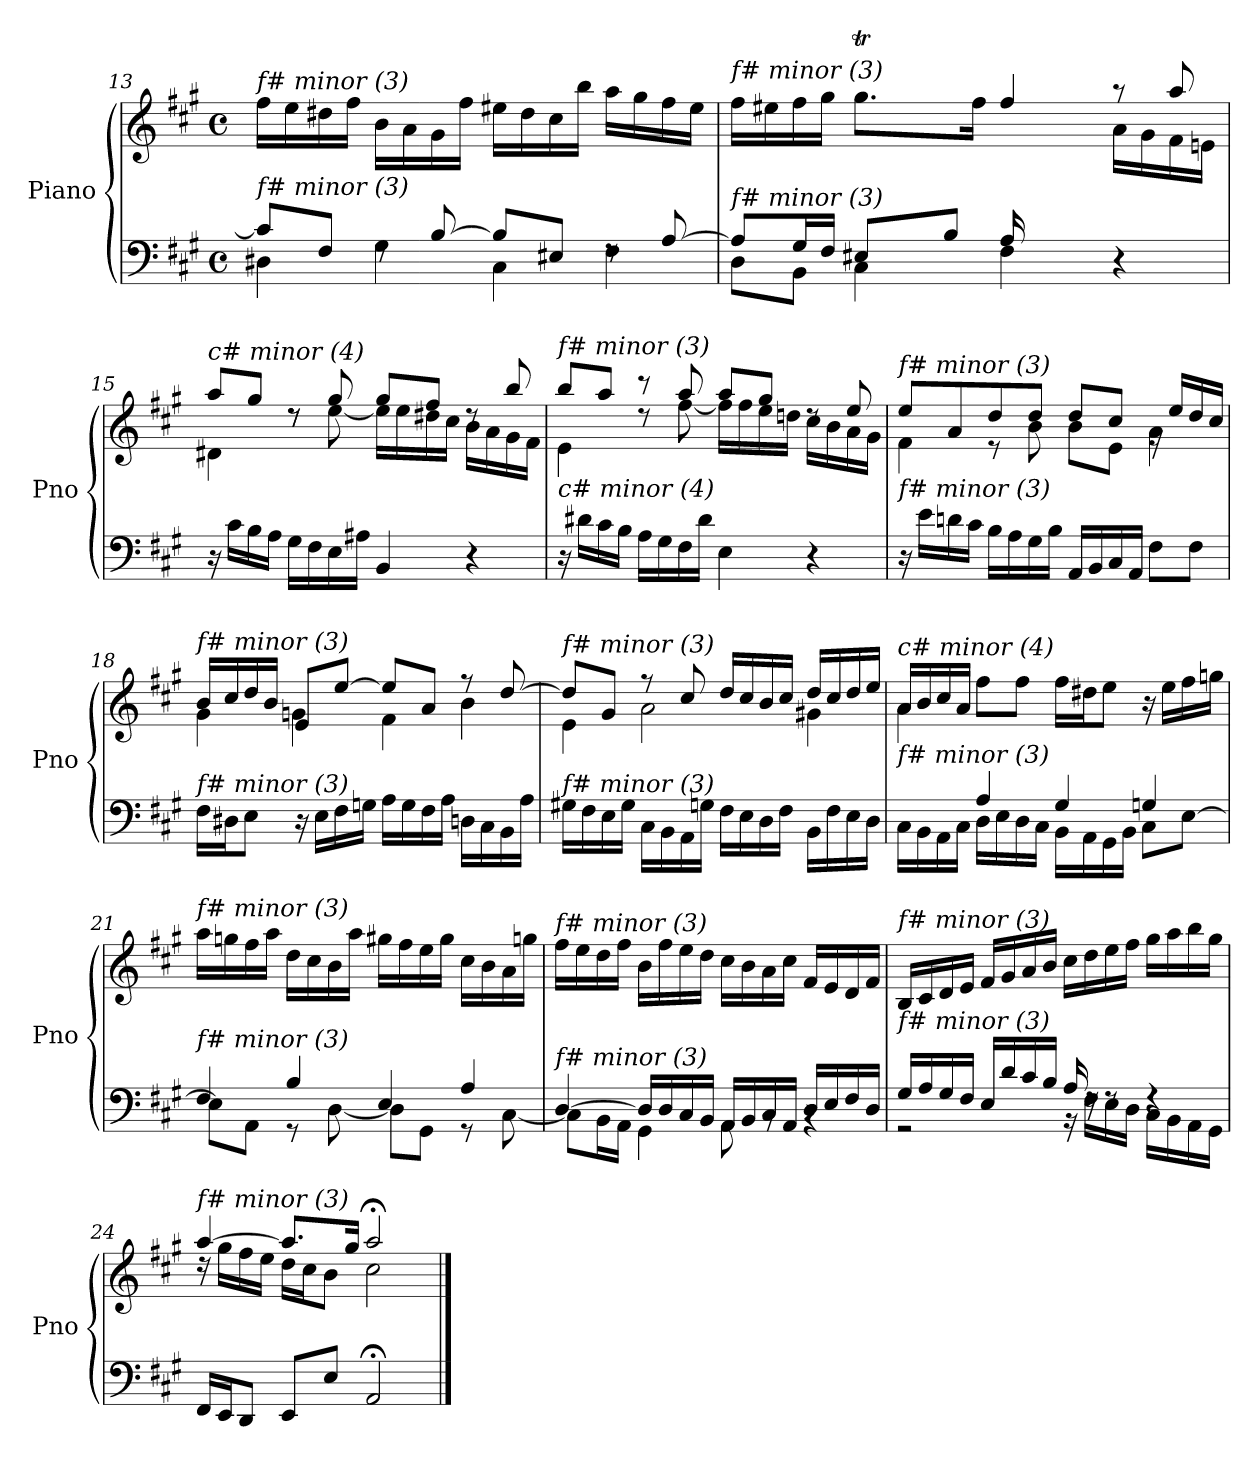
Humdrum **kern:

**kern	**kern
*part1	*part1
*staff2	*staff1
*I"Piano	*
*I'Pno	*
!!LO:LB:g=z
*clefF4	*clefG2
*k[f#c#g#]	*k[f#c#g#]
*M4/4	*M4/4
*met(c)	*met(c)
=13	=13
*^	*
!	!	!LO:TX:i:t=f# minor (3)
!LO:TX:i:t=f# minor (3)	!	!
8c#/L]	4D#X\	16ff#\LL
.	.	16ee\
8F#/J	.	16dd#X\
.	.	16ff#\JJ
8rF	4G#\	16b\LL
.	.	16a\
[8B/	.	16g#\
.	.	16ff#\JJ
8B/L]	4C#\	16ee#X\LL
.	.	16dd#\
8E#X/J	.	16cc#\
.	.	16bb\JJ
8rF	4F#\	16aa\LL
.	.	16gg#\
[8A/	.	16ff#\
.	.	16ee#\JJ
=14	=14	=14
*^	*	*^
*	*	*^	*	*^
*	*	*	*	*	*	*^
!	!	!	!	!LO:TX:i:t=f# minor (3)	!	!	!
!LO:TX:i:t=f# minor (3)	!	!	!	!	!	!	!
2ryy	4ryy	8A/L]	8D\L	16ff#\LL	2ryy	4ryy	2ryy
.	.	.	.	16ee#X\	.	.	.
.	.	16G#/L	8BB\J	16ff#\	.	.	.
.	.	16F#/JJ	.	16gg#\JJ	.	.	.
.	8.ryy	8E#X/L	4C#\	8.gg#t\L	.	32aaLLLyy	.
.	.	.	.	.	.	32gg#yy	.
.	.	.	.	.	.	32aaJyy	.
.	.	.	.	.	.	16.gg#JJyy	.
.	.	8B/J	.	.	.	.	.
.	2ryy	.	.	16ff#\Jk	.	2ryy	.
16A/LL	.	4F#\	2ryy	4ff#/	16ryy	.	2ryy
4..ryy	.	.	.	.	16dd\	.	.
.	.	.	.	.	16cc#\	.	.
.	.	.	.	.	16b\JJ	.	.
.	.	4r	.	8r	16a\LL	.	.
.	.	.	.	.	16g#\	.	.
.	.	.	.	8aa/	16f#\	.	.
.	16ryy	.	.	.	16en\JJ	16ryy	.
*	*v	*v	*v	*	*	*	*
*	*	*	*	*v	*v
!!LO:LB:g=z
=15	=15	=15	=15	=15
!	!	!LO:TX:i:t=c# minor (4)	!	!
!LO:TX:i:t=f# minor (3)	!	!	!	!
*v	*v	*	*	*
*	*	*v	*v
16r	8aa/L	4d#X\
16c#\LL	.	.
16B\	8gg#/J	.
16A\JJ	.	.
16G#\LL	8rdd	8rdd
16F#\	.	.
16E\	8gg#/	[8ee\
16A#X\JJ	.	.
4BB/	8gg#/L	16ee\LL]
.	.	16ee\
.	8ff#/J	16dd#X\
.	.	16cc#\JJ
4r	8rdd	16b\LL
.	.	16a\
.	8bb/	16g#\
.	.	16f#\JJ
=16	=16	=16
!	!LO:TX:i:t=f# minor (3)	!
!LO:TX:i:t=c# minor (4)	!	!
16r	8bb/L	4e\
16d#X\LL	.	.
16c#\	8aa/J	.
16B\JJ	.	.
16A\LL	8r	8rdd
16G#\	.	.
16F#\	8aa/	[8ff#\
16d#\JJ	.	.
4E\	8aa/L	16ff#\LL]
.	.	16ff#\
.	8gg#/J	16ee\
.	.	16ddn\JJ
4r	8rdd	16cc#\LL
.	.	16b\
.	8ee/	16a\
.	.	16g#\JJ
!!LO:LB:g=z	!!
=17	=17	=17
!	!LO:TX:i:t=f# minor (3)	!
!LO:TX:i:t=f# minor (3)	!	!
16r	8ee/L	4f#\
16e\LL	.	.
16dn\	8a/	.
16c#\JJ	.	.
16B\LL	8dd/	8r
16A\	.	.
16G#\	8dd/J	8b\
16B\JJ	.	.
16AA/LL	8dd/L	8b\L
16BB/	.	.
16C#/	8cc#/J	8e\J
16AA/JJ	.	.
8F#\L	16rg	4a\
.	16ee/LL	.
8F#\J	16dd/	.
.	16cc#/JJ	.
=18	=18	=18
!	!LO:TX:i:t=f# minor (3)	!
!LO:TX:i:t=f# minor (3)	!	!
16F#\LL	16b/LL	4g#\
16D#X\J	16cc#/	.
8E\J	16dd/	.
.	16b/JJ	.
16r	8e/L	4gn\
16E\LL	.	.
16F#\	[8ee/J	.
16Gn\JJ	.	.
16A\LL	8ee/L]	4f#\
16G\	.	.
16F#\	8a/J	.
16A\JJ	.	.
16Dn\LL	8r	4b\
16C#\	.	.
16BB\	[8dd/	.
16A\JJ	.	.
!!LO:LB:g=z	!!
=19	=19	=19
!	!LO:TX:i:t=f# minor (3)	!
!LO:TX:i:t=f# minor (3)	!	!
16G#X\LL	8dd/L]	4e\
16F#\	.	.
16E\	8g#/J	.
16G#\JJ	.	.
16C#\LL	8r	2a\
16BB\	.	.
16AA\	8cc#/	.
16Gn\JJ	.	.
16F#\LL	16dd/LL	.
16E\	16cc#/	.
16D\	16b/	.
16F#\JJ	16cc#/JJ	.
16BB\LL	16dd/LL	4g#X\
16F#\	16cc#/	.
16E\	16dd/	.
16D\JJ	16ee/JJ	.
!!LO:PB:g=z
=20	=20	=20
*^	*	*^
*	*^	*	*	*
!	!	!	!LO:TX:i:t=c# minor (4)	!	!
!LO:TX:i:t=f# minor (3)	!	!	!	!	!
4ryy	16C#\LL	4ryy	16a/LL	4a\	4ryy
.	16BB\	.	16b/	.	.
.	16AA\	.	16cc#/	.	.
.	16C#\JJ	.	16a/JJ	.	.
2.ryy	4A/	16D\LL	8ff#\L	2.ryy	2.ryy
.	.	16E\	.	.	.
.	.	16D\	8ff#\J	.	.
.	.	16C#\JJ	.	.	.
.	4G#/	16BB\LL	16ff#\LL	.	.
.	.	16AA\	16dd#X\J	.	.
.	.	16GG#\	8ee\J	.	.
.	.	16BB\JJ	.	.	.
.	4Gn/	8C#\L	16r	.	.
.	.	.	16ee\LL	.	.
.	.	[8E\J	16ff#\	.	.
.	.	.	16ggn\JJ	.	.
*	*v	*v	*	*	*
*	*	*v	*v	*v
=21	=21	=21
!	!	!LO:TX:i:t=f# minor (3)
!LO:TX:i:t=f# minor (3)	!	!
4F#/	8E\L]	16aa\LL
.	.	16ggn\
.	8AA\J	16ff#\
.	.	16aa\JJ
4B/	8r	16dd\LL
.	.	16cc#\
.	[8D\	16b\
.	.	16aa\JJ
4E/	8D\L]	16gg#X\LL
.	.	16ff#\
.	8GG#\J	16ee\
.	.	16gg#\JJ
4A/	8r	16cc#\LL
.	.	16b\
.	[8C#\	16a\
.	.	16ggn\JJ
!!LO:PB:g=z
=22	=22	=22
!	!	!LO:TX:i:t=f# minor (3)
!LO:TX:i:t=f# minor (3)	!	!
[4D/	8C#\L]	16ff#\LL
.	.	16ee\
.	16BB\L	16dd\
.	16AA\JJ	16ff#\JJ
16D/LL]	4GG#\	16b\LL
16D/	.	16ff#\
16C#/	.	16ee\
16BB/JJ	.	16dd\JJ
16AA/LL	8AA\	16cc#\LL
16BB/	.	16b\
16C#/	8rBB	16a\
16AA/JJ	.	16cc#\JJ
16D/LL	4rBB	16f#/LL
16E/	.	16e/
16F#/	.	16d/
16D/JJ	.	16f#/JJ
=23	=23	=23
!	!	!LO:TX:i:t=f# minor (3)
!LO:TX:i:t=f# minor (3)	!	!
16G#/LL	2r	16B/LL
16A/	.	16c#/
16G#/	.	16d/
16F#/JJ	.	16e/JJ
16E/LL	.	16f#/LL
16d/	.	16g#/
16c#/	.	16a/
16B/JJ	.	16b/JJ
16A/	16r	16cc#\LL
16rF	16F#\LL	16dd\
8rF	16E\	16ee\
.	16D\JJ	16ff#\JJ
4rF	16C#\LL	16gg#\LL
.	16BB\	16aa\
.	16AA\	16bb\
.	16GG#\JJ	16gg#\JJ
!!LO:LB:g=z
=24	=24	=24
*	*	*^
!	!	!LO:TX:i:t=f# minor (3)	!
!LO:TX:i:t=f# minor (3)	!	!	!
*v	*v	*	*
16FF#/LL	[4aa/	16rdd
16EE/J	.	16gg#\LL
8DD/J	.	16ff#\
.	.	16ee\JJ
8EE/L	8.aa/L]	16dd\LL
.	.	16cc#\J
8E/J	.	8b\J
.	16gg#/Jk	.
2AA;/	2aa;</	2cc#\
*	*v	*v
==	==
*-	*-
